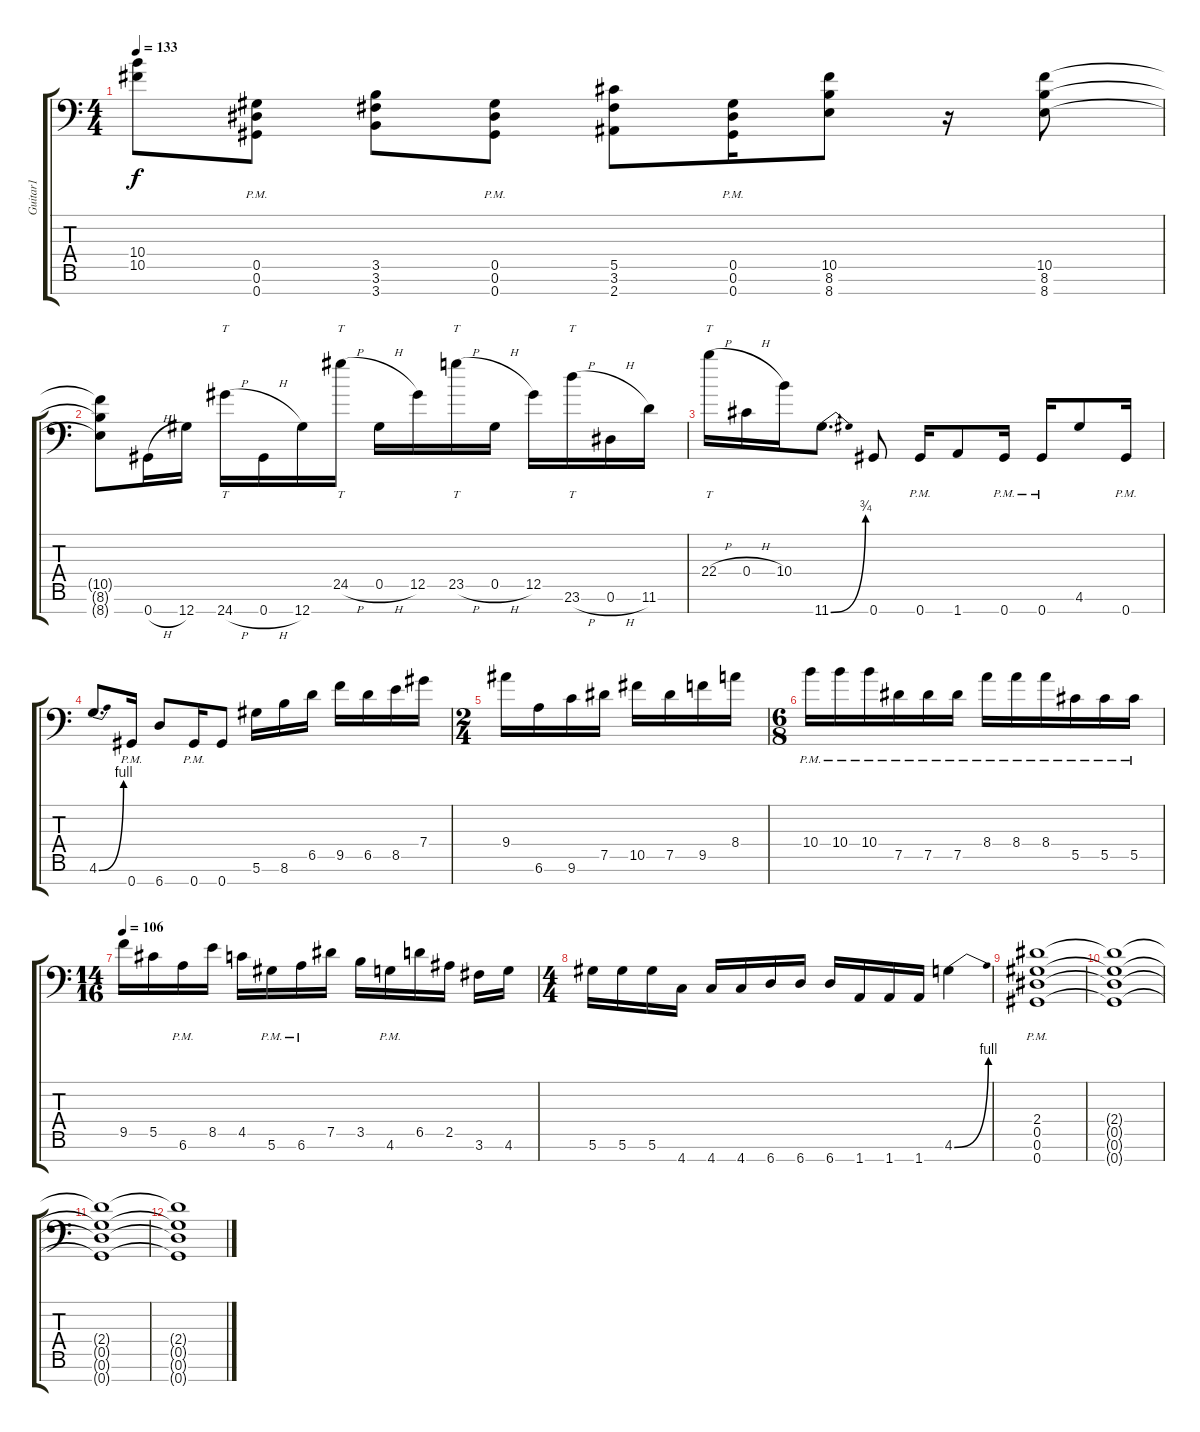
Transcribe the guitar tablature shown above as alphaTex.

\track ("Guitar1" "Guitar1") {instrument distortionguitar}
\staff {score tabs}
\tuning (Eb4 Bb3 Gb3 Db3 Ab2 Eb2 Ab1) {hide}
\ts (4 4)
\tempo 133
\clef f4
\ks c
(10.4{t} 10.5{t}).8{dy f} (0.5{pm} 0.6{pm} 0.7{pm}).8 (3.5 3.6 3.7).8 (0.5{pm} 0.6{pm} 0.7{pm}).8 (5.5 3.6 2.7).8 (0.5{pm} 0.6{pm} 0.7{pm}).16 (10.5 8.6 8.7).8 r.16 (10.5 8.6 8.7).8 |
(10.5{t} 8.6{t} 8.7{t}).8 0.7{h}.16 12.7.16 24.7{h}.16{tt} 0.7{h}.16 12.7.16 24.5{h}.16{tt} 0.5{h}.16 12.5.16 23.5{h}.16{tt} 0.5{h}.16 12.5.16 23.6{h}.16{tt} 0.6{h}.16 11.6.16 |
22.4{h}.16{tt} 0.4{h}.16 10.4.16 11.7{be (bend 0 0 60 3)}.8{d} 0.7.8 0.7{pm}.16 1.7.8 0.7{pm}.16 0.7{pm}.16 4.6.8 0.7{pm}.16 |
4.6{be (bend 0 0 60 4)}.8{d} 0.7{pm}.16 6.7.8 0.7{pm}.16 0.7.8 5.6.16 8.6.16 6.5.16 9.5.16 6.5.16 8.5.16 7.4.16 |
\ts (2 4)
9.4.16 6.6.16 9.6.16 7.5.16 10.5.16 7.5.16 9.5.16 8.4.16 |
\ts (6 8)
10.4{pm}.16 10.4{pm}.16 10.4{pm}.16 7.5{pm}.16 7.5{pm}.16 7.5{pm}.16 8.4{pm}.16 8.4{pm}.16 8.4{pm}.16 5.5{pm}.16 5.5{pm}.16 5.5{pm}.16 |
\ts (14 16)
\tempo 106
9.5.16 5.5.16 6.6{pm}.16 8.5.16 4.5.16 5.6{pm}.16 6.6{pm}.16 7.5.16 3.5.16 4.6{pm}.16 6.5.16 2.5.16 3.6.16 4.6.16 |
\ts (4 4)
5.6.16 5.6.16 5.6.16 4.7.16 4.7.16 4.7.16 6.7.16 6.7.16 6.7.16 1.7.16 1.7.16 1.7.16 4.6{be (bend 0 0 60 4)}.4 |
(2.4{pm} 0.5{pm} 0.6 0.7).1 |
(2.4{t} 0.5{t} 0.6{t} 0.7{t}).1 |
(2.4{t} 0.5{t} 0.6{t} 0.7{t}).1 |
(2.4{t} 0.5{t} 0.6{t} 0.7{t}).1
